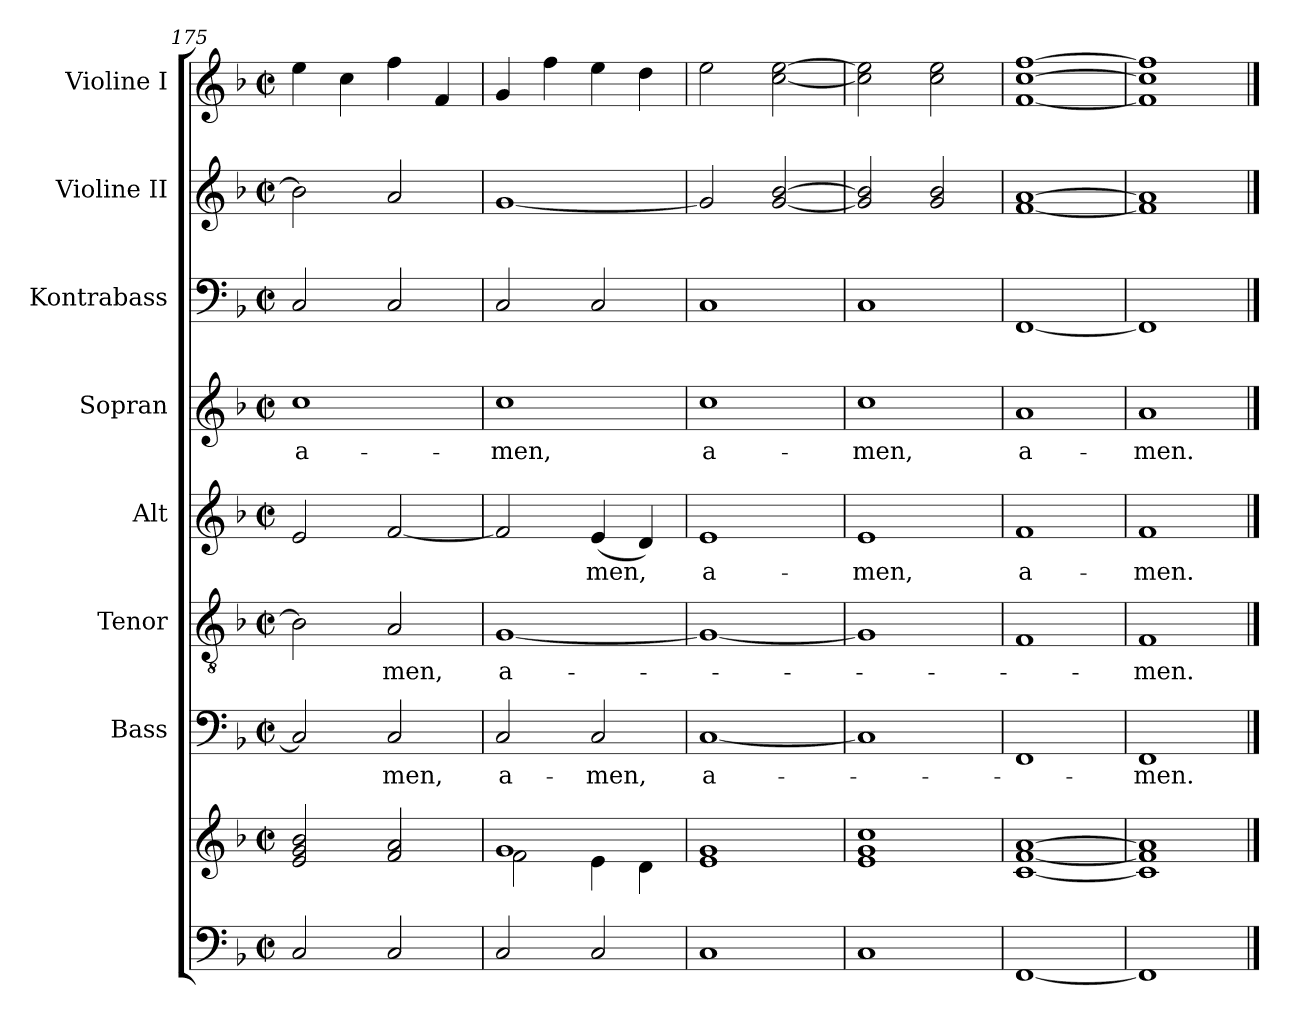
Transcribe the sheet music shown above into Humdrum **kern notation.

**kern	**kern	**kern	**text	**kern	**text	**kern	**text	**kern	**text	**kern	**kern	**kern
*part8	*part8	*part7	*part7	*part6	*part6	*part5	*part5	*part4	*part4	*part3	*part2	*part1
*staff9	*staff8	*staff7	*staff7	*staff6	*staff6	*staff5	*staff5	*staff4	*staff4	*staff3	*staff2	*staff1
*	*	*I"Bass	*	*I"Tenor	*	*I"Alt	*	*I"Sopran	*	*I"Kontrabass	*I"Violine II	*I"Violine I
*	*	*I'B.	*	*I'T.	*	*I'A.	*	*I'S.	*	*I'Kb.	*I'Vl. II	*I'Vl. I
*clefF4	*clefG2	*clefF4	*	*clefGv2	*	*clefG2	*	*clefG2	*	*clefF4	*clefG2	*clefG2
*	*	*	*	*	*	*	*	*	*	*ITrd7c12	*	*
*k[b-]	*k[b-]	*k[b-]	*	*k[b-]	*	*k[b-]	*	*k[b-]	*	*k[b-]	*k[b-]	*k[b-]
*F:	*F:	*F:	*	*F:	*	*F:	*	*F:	*	*F:	*F:	*F:
*M2/2	*M2/2	*M2/2	*	*M2/2	*	*M2/2	*	*M2/2	*	*M2/2	*M2/2	*M2/2
*met(c|)	*met(c|)	*met(c|)	*	*met(c|)	*	*met(c|)	*	*met(c|)	*	*met(c|)	*met(c|)	*met(c|)
=175	=175	=175	=175	=175	=175	=175	=175	=175	=175	=175	=175	=175
!	!	!	!	!	!	!	!	!	!LO:LY:b	!	!	!
2C/	2e/ 2g/ 2b-/	2C/]	.	2B-\]	.	2e/	.	1cc	a-	2CC/	2b-\]	4ee\
.	.	.	.	.	.	.	.	.	.	.	.	4cc\
!	!	!	!LO:LY:b	!	!LO:LY:b	!	!	!	!	!	!	!
2C/	2f/ 2a/	2C/	-men,	2A/	-men,	[2f/	.	.	.	2CC/	2a/	4ff\
.	.	.	.	.	.	.	.	.	.	.	.	4f/
=176	=176	=176	=176	=176	=176	=176	=176	=176	=176	=176	=176	=176
*	*^	*	*	*	*	*	*	*	*	*	*	*
!	!	!	!	!LO:LY:b	!	!LO:LY:b	!	!	!	!LO:LY:b	!	!	!
2C/	1g	2f\	2C/	a-	[1G	a-	2f/]	.	1cc	-men,	2CC/	[1g	4g/
.	.	.	.	.	.	.	.	.	.	.	.	.	4ff\
!	!	!	!	!LO:LY:b	!	!	!	!LO:LY:b	!	!	!	!	!
2C/	.	4e\	2C/	-men,	.	.	(<4e/	-men,	.	.	2CC/	.	4ee\
.	.	4d\	.	.	.	.	4d/)	.	.	.	.	.	4dd\
=177	=177	=177	=177	=177	=177	=177	=177	=177	=177	=177	=177	=177	=177
!	!	!	!	!LO:LY:b	!	!	!	!LO:LY:b	!	!LO:LY:b	!	!	!
*	*v	*v	*	*	*	*	*	*	*	*	*	*	*
1C	1e 1g	[1C	a-	1G_	.	1e	a-	1cc	a-	1CC	2g/]	2ee\
.	.	.	.	.	.	.	.	.	.	.	[2g/ [2b-/	[2cc\ [2ee\
=178	=178	=178	=178	=178	=178	=178	=178	=178	=178	=178	=178	=178
!	!	!	!	!	!	!	!LO:LY:b	!	!LO:LY:b	!	!	!
1C	1e 1g 1cc	1C]	.	1G]	.	1e	-men,	1cc	-men,	1CC	2g/] 2b-/]	2cc\] 2ee\]
.	.	.	.	.	.	.	.	.	.	.	2g/ 2b-/	2cc\ 2ee\
=179	=179	=179	=179	=179	=179	=179	=179	=179	=179	=179	=179	=179
!	!	!	!	!	!	!	!LO:LY:b	!	!LO:LY:b	!	!	!
[1FF	[1c [1f [1a	1FF	.	1F	.	1f	a-	1a	a-	[1FFF	[1f [1a	[1f [1cc [1ff
=180	=180	=180	=180	=180	=180	=180	=180	=180	=180	=180	=180	=180
!	!	!	!LO:LY:b	!	!LO:LY:b	!	!LO:LY:b	!	!LO:LY:b	!	!	!
1FF]	1c] 1f] 1a]	1FF	-men.	1F	-men.	1f	-men.	1a	-men.	1FFF]	1f] 1a]	1f] 1cc] 1ff]
==	==	==	==	==	==	==	==	==	==	==	==	==
*-	*-	*-	*-	*-	*-	*-	*-	*-	*-	*-	*-	*-
